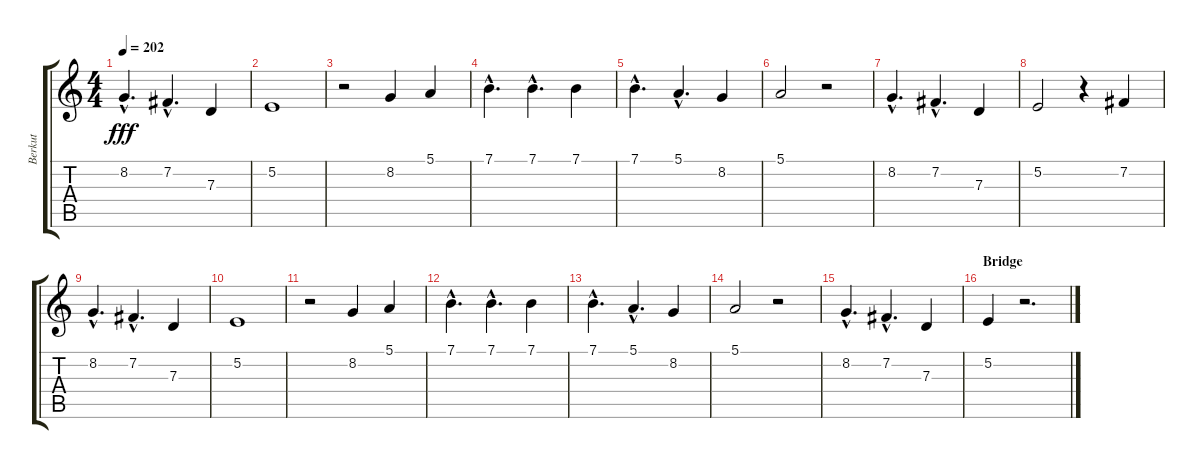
\track ("Berkut" "Berkut") {instrument flute}
\staff {score tabs}
\tuning (E4 B3 G3 D3 A2 E2) {hide}
\ts (4 4)
\tempo 202
\clef g2
\ks c
8.2{hac}.4{d dy fff} 7.2{hac}.4{d} 7.3.4 |
5.2.1 |
r.2 8.2.4 5.1.4 |
7.1{hac}.4{d} 7.1{hac}.4{d} 7.1.4 |
7.1{hac}.4{d} 5.1{hac}.4{d} 8.2.4 |
5.1.2 r.2 |
8.2{hac}.4{d} 7.2{hac}.4{d} 7.3.4 |
5.2.2 r.4 7.2.4 |
8.2{hac}.4{d} 7.2{hac}.4{d} 7.3.4 |
5.2.1 |
r.2 8.2.4 5.1.4 |
7.1{hac}.4{d} 7.1{hac}.4{d} 7.1.4 |
7.1{hac}.4{d} 5.1{hac}.4{d} 8.2.4 |
5.1.2 r.2 |
8.2{hac}.4{d} 7.2{hac}.4{d} 7.3.4 |
\section ("" "Bridge")
5.2.4 r.2{d}
